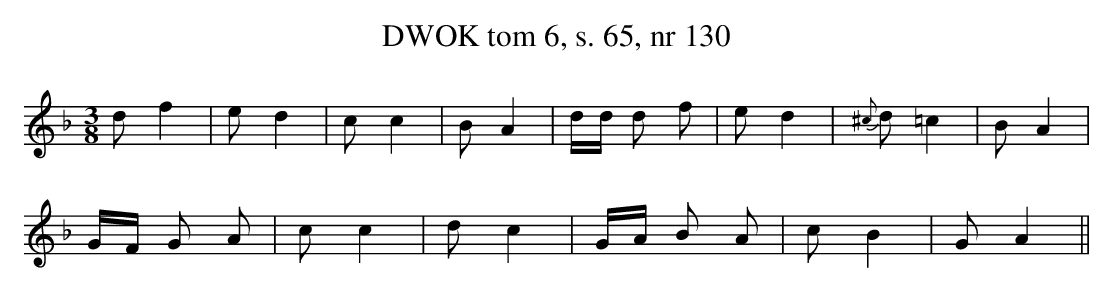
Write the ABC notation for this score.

X:1
T:DWOK tom 6, s. 65, nr 130
L:1/16
M:3/8
K:F
d2 f4|e2 d4|c2 c4|B2 A4|dd d2 f2|e2 d4|{^c}d2 =c4|B2 A4|
GF G2 A2|c2 c4|d2 c4|GA B2 A2|c2 B4|G2 A4||
